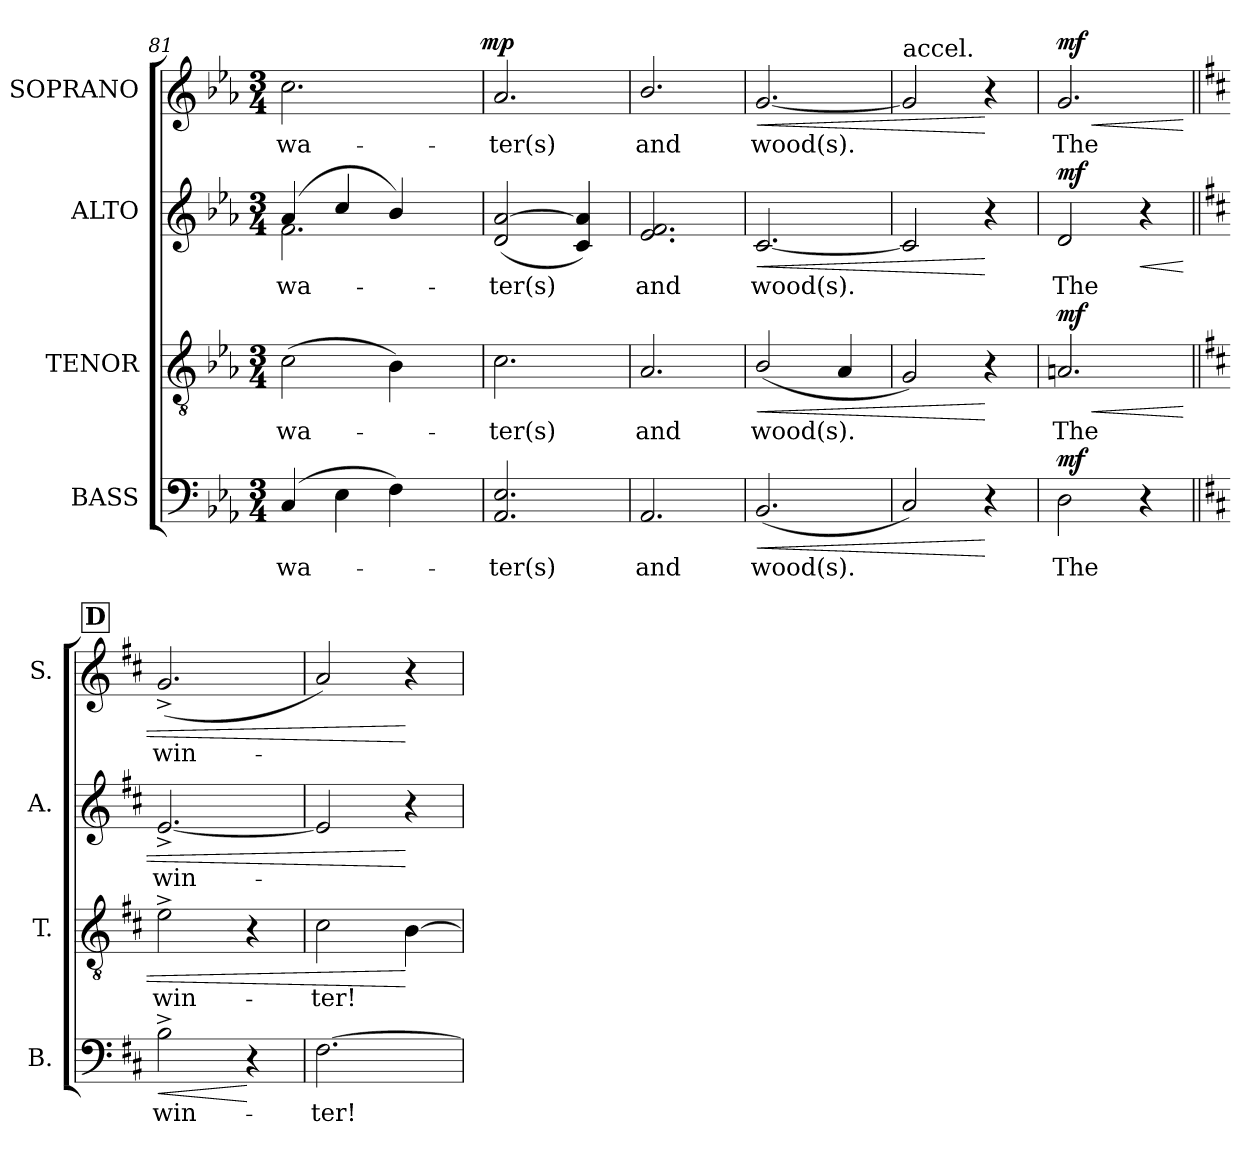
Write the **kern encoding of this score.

**kern	**text	**dynam	**kern	**text	**dynam	**kern	**text	**dynam	**kern	**text	**dynam
*part4	*part4	*part4	*part3	*part3	*part3	*part2	*part2	*part2	*part1	*part1	*part1
*staff4	*staff4	*staff4	*staff3	*staff3	*staff3	*staff2	*staff2	*staff2	*staff1	*staff1	*staff1
*I"BASS	*	*	*I"TENOR	*	*	*I"ALTO	*	*	*I"SOPRANO	*	*
*I'B.	*	*	*I'T.	*	*	*I'A.	*	*	*I'S.	*	*
*clefF4	*	*	*clefGv2	*	*	*clefG2	*	*	*clefG2	*	*
*	*	*	*ITrd7c12	*	*	*	*	*	*	*	*
*k[b-e-a-]	*	*	*k[b-e-a-]	*	*	*k[b-e-a-]	*	*	*k[b-e-a-]	*	*
*E-:	*	*	*E-:	*	*	*E-:	*	*	*E-:	*	*
*M3/4	*	*	*M3/4	*	*	*M3/4	*	*	*M3/4	*	*
=81	=81	=81	=81	=81	=81	=81	=81	=81	=81	=81	=81
!	!LO:LY:b:color=#000000	!	!	!	!	!	!	!	!	!	!
!	!	!	!	!LO:LY:b:color=#000000	!	!	!	!	!	!	!
!	!	!	!	!	!	!	!LO:LY:b:color=#000000	!	!	!	!
*	*	*	*	*	*	*^	*	*	*	*	*
!	!	!	!	!	!	!	!	!	!	!	!LO:LY:b:color=#000000	!
*	*	*	*	*	*	*	*	*	*	*^	*	*
(4Ci/	wa-	.	(2Ci\	wa-	.	(4a-i/	2.fi\	wa-	.	2.cci\	2ryy	wa-	.
4E-i\	.	.	.	.	.	4cci/	.	.	.	.	.	.	.
4Fi\)	.	.	4BB-i\)	.	.	4b-i/)	.	.	.	.	8ryy	.	.
.	.	.	.	.	.	.	.	.	.	.	16ryy	.	.
.	.	.	.	.	.	.	.	.	.	.	32ryy	.	.
.	.	.	.	.	.	.	.	.	.	.	64ryy	.	.
.	.	.	.	.	.	.	.	.	.	.	128...ryy	.	.
.	.	.	.	.	.	.	.	.	.	.	1024ryy	.	mp
*	*	*	*	*	*	*v	*v	*	*	*	*	*	*
*	*	*	*	*	*	*	*	*	*v	*v	*	*
=82	=82	=82	=82	=82	=82	=82	=82	=82	=82	=82	=82
*	*	*	*	*	*	*^	*	*	*^	*	*
!	!LO:LY:b:color=#000000	!	!	!	!	!	!	!	!	!	!	!	!
*	*	*	*	*	*	*v	*v	*	*	*	*	*	*
*	*	*	*	*	*	*	*	*	*v	*v	*	*
*	*	*	*	*	*	*^	*	*	*^	*	*
!	!	!	!	!LO:LY:b:color=#000000	!	!	!	!	!	!	!	!	!
*	*	*	*	*	*	*v	*v	*	*	*	*	*	*
*	*	*	*	*	*	*	*	*	*v	*v	*	*
*	*	*	*	*	*	*^	*	*	*^	*	*
!	!	!	!	!	!	!	!	!LO:LY:b:color=#000000	!	!	!	!	!
*	*	*	*	*	*	*v	*v	*	*	*	*	*	*
*	*	*	*	*	*	*	*	*	*v	*v	*	*
*	*	*	*	*	*	*^	*	*	*^	*	*
!	!	!	!	!	!	!	!	!	!	!	!	!LO:LY:b:color=#000000	!
*	*	*	*	*	*	*v	*v	*	*	*	*	*	*
*	*	*	*	*	*	*	*	*	*v	*v	*	*
2.AA-i/ 2.E-i	-ter(s)	.	2.Ci\	-ter(s)	.	(2di/ [2a-i	-ter(s)	.	2.a-i/	-ter(s)	.
.	.	.	.	.	.	4ci/ 4a-i])	.	.	.	.	.
=83	=83	=83	=83	=83	=83	=83	=83	=83	=83	=83	=83
!	!LO:LY:b:color=#000000	!	!	!	!	!	!	!	!	!	!
!	!	!	!	!LO:LY:b:color=#000000	!	!	!	!	!	!	!
!	!	!	!	!	!	!	!LO:LY:b:color=#000000	!	!	!	!
!	!	!	!	!	!	!	!	!	!	!LO:LY:b:color=#000000	!
2.AA-i/	and	.	2.AA-i/	and	.	2.e-i/ 2.fi	and	.	2.b-i/	and	.
=84	=84	=84	=84	=84	=84	=84	=84	=84	=84	=84	=84
!	!LO:LY:b:color=#000000	!LO:HP:b	!	!	!	!	!	!	!	!	!
!	!	!	!	!LO:LY:b:color=#000000	!LO:HP:b	!	!	!	!	!	!
!	!	!	!	!	!	!	!LO:LY:b:color=#000000	!LO:HP:b	!	!	!
!	!	!	!	!	!	!	!	!	!	!LO:LY:b:color=#000000	!LO:HP:b
(2.BB-i/	wood(s).	<	(2BB-i/	wood(s).	<	[2.ci/	wood(s).	<	[2.gi/	wood(s).	<
.	.	.	4AA-i/	.	.	.	.	.	.	.	.
!!LO:LB:g=z
=85	=85	=85	=85	=85	=85	=85	=85	=85	=85	=85	=85
!	!	!	!	!	!	!	!	!	!LO:TX:t=accel.	!	!
2Ci/)	.	.	2GGi/)	.	.	2ci/]	.	.	2gi/]	.	.
4r	.	[	4r	.	[	4r	.	[	4r	.	[
=86	=86	=86	=86	=86	=86	=86	=86	=86	=86	=86	=86
!	!LO:LY:b:color=#000000	!	!	!	!	!	!	!	!	!	!
!	!	!	!	!LO:LY:b:color=#000000	!LO:HP:b	!	!	!	!	!	!
!	!	!	!	!	!	!	!LO:LY:b:color=#000000	!	!	!	!
!	!	!	!	!	!	!	!	!	!	!LO:LY:b:color=#000000	!LO:HP:b
2Di\	The	mf	2.AAni/	The	< mf	2di/	The	mf	2.gi/	The	< mf
!	!	!	!	!	!	!	!	!LO:HP:b	!	!	!
4r	.	.	.	.	.	4r	.	<	.	.	.
!!LO:REH:place=s1:B:color=#000000:enc=box:fs=17.1407:t=D
=87||	=87||	=87||	=87||	=87||	=87||	=87||	=87||	=87||	=87||	=87||	=87||
*k[f#c#]	*	*	*k[f#c#]	*	*	*k[f#c#]	*	*	*k[f#c#]	*	*
*D:	*	*	*D:	*	*	*D:	*	*	*D:	*	*
!	!LO:LY:b:color=#000000	!LO:HP:b	!	!	!	!	!	!	!	!	!
!	!	!	!	!LO:LY:b:color=#000000	!	!	!	!	!	!	!
!	!	!	!	!	!	!	!LO:LY:b:color=#000000	!	!	!	!
!	!	!	!	!	!	!	!	!	!	!LO:LY:b:color=#000000	!
2B^i\	win-	<	2E^i\	win-	.	[2.e^i/	win-	.	(2.g^i/	win-	.
4r	.	[	4r	.	.	.	.	.	.	.	.
=88	=88	=88	=88	=88	=88	=88	=88	=88	=88	=88	=88
!	!LO:LY:b:color=#000000	!	!	!	!	!	!	!	!	!	!
!	!	!	!	!LO:LY:b:color=#000000	!	!	!	!	!	!	!
[2.F#i\	-ter!	.	2C#i\	-ter!	.	2ei/]	.	.	2ai/)	.	.
.	.	.	[4BBi\	.	[	4r	.	[	4r	.	[
=	=	=	=	=	=	=	=	=	=	=	=
*-	*-	*-	*-	*-	*-	*-	*-	*-	*-	*-	*-
